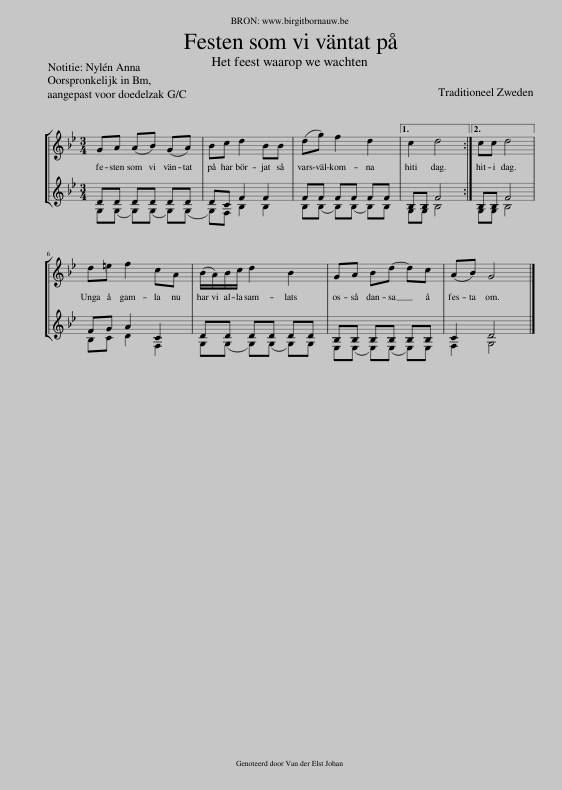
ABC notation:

X:1
%%score [ 1 ( 2 3 ) ]
L:1/8
M:3/4
I:linebreak $
K:Bb
V:1 treble
V:2 treble
V:3 treble
V:1
 GA (AB) (GA) | Bc d2 BB | (dg) f2 d2 |1 c2 d4 :|2 cc d4 ||$ %5
 d=e f2 cA | (B/A/)B/c/ d2 B2 | GA Bd- dc | (AB) G4 |] %9
V:2
 DD DD DD | DC F2 F2 | FF FF FF |1 B,B, F4 :|2 B,B, F4 ||$ %5
 FG A2 C2 | DD DD DD | B,B, B,B, B,B, | C2 D4 |] %9
V:3
 G,(G, G,)(G, G,)(G, | G,)F, B,2 B,2 | B,(B, B,)(B, B,)B, |1 G,G, B,4 :|2 G,G, B,4 ||$ %5
 B,C D2 F,2 | G,(G, G,)(G, G,)G, | E,(E, E,)(E, E,)E, | F,2 G,4 |] %9
